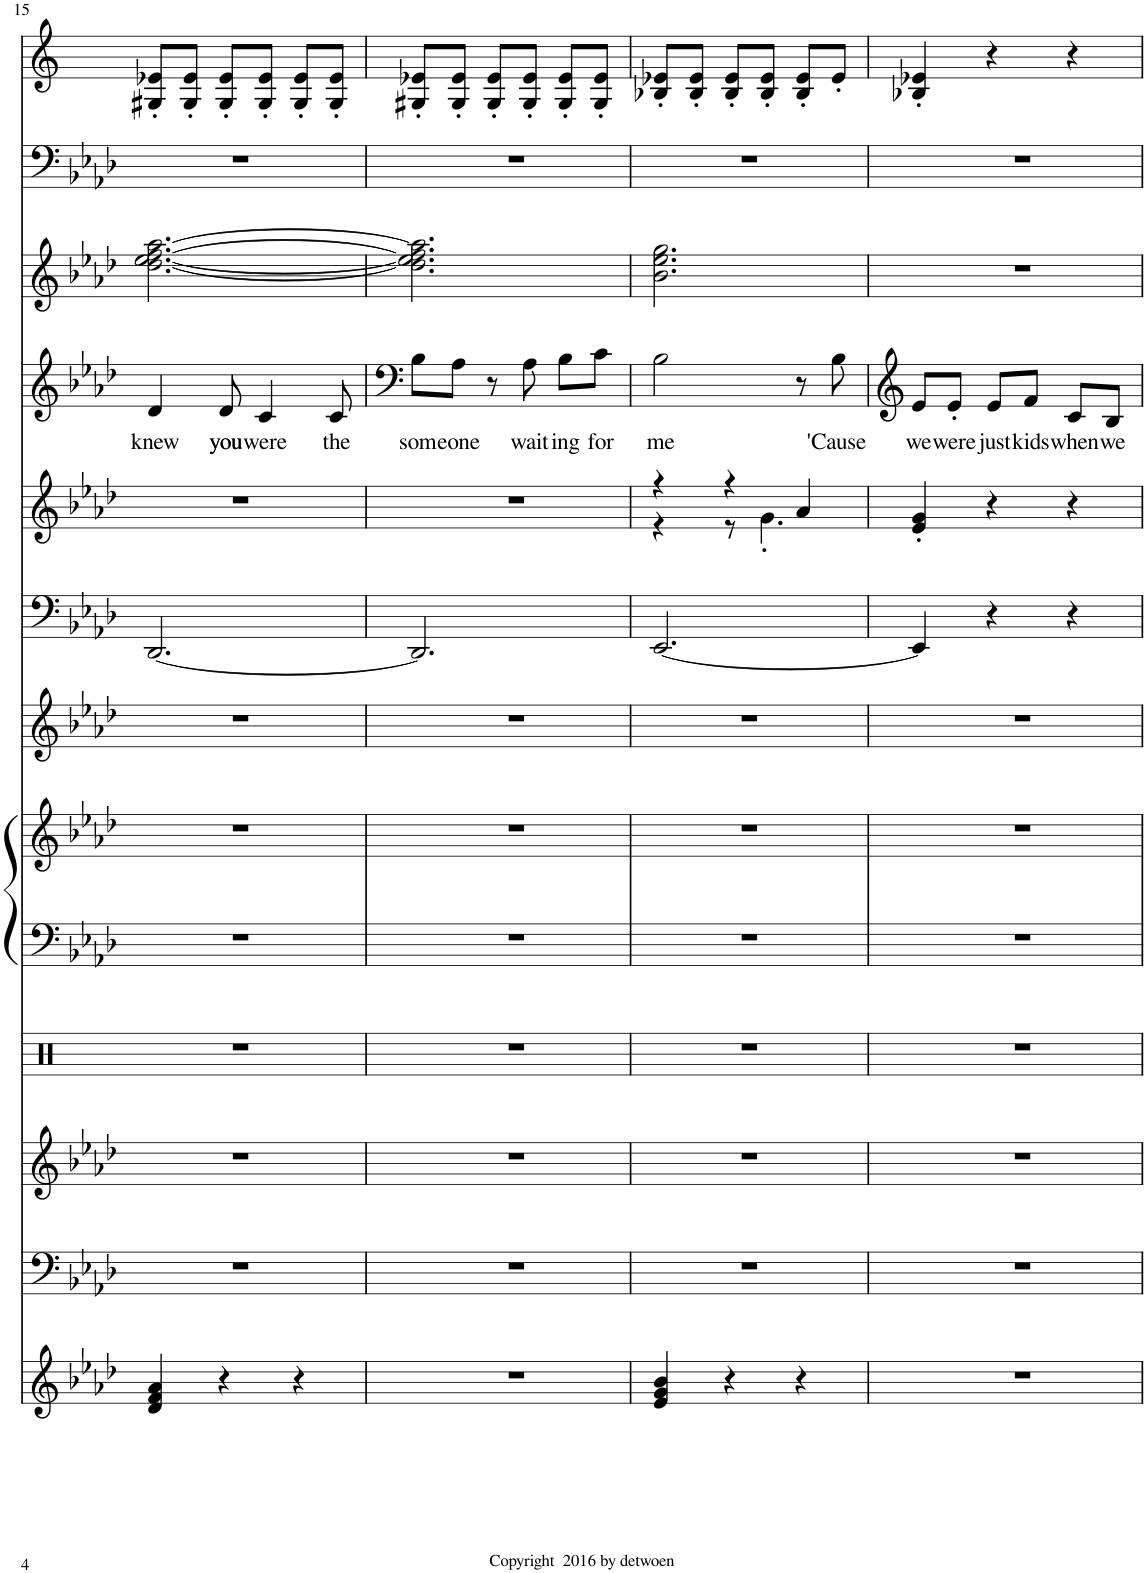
**kern	**kern	**kern	**kern	**kern	**kern	**kern	**kern	**kern	**kern	**text	**kern	**kern	**kern
*part12	*part11	*part10	*part9	*part8	*part8	*part7	*part6	*part5	*part4	*part4	*part3	*part2	*part1
*staff13	*staff12	*staff11	*staff10	*staff9	*staff8	*staff7	*staff6	*staff5	*staff4	*staff4	*staff3	*staff2	*staff1
*I"Grand Piano	*I"Steel Gtr.	*I"Strings 1	*I"Percussion	*I"Syn.Strings 1	*	*I"Warm Pad	*I"Drawbar Organ	*I"Jazz Guitar	*I"Tenor Sax	*	*I"Rock Organ	*I"Picked Bass	*I"Steel Gtr., untitled
*I'Pno	*	*I'Str	*	*I'Str	*	*	*	*	*I'T Sax	*	*	*	*
!!LO:PB:g=z
*clefF4	*clefF4	*clefG2	*clefX	*clefF4	*clefG2	*clefG2	*clefF4	*clefG2	*clefG2	*	*clefG2	*clefF4	*clefG2
*	*	*	*	*	*	*	*	*	*Trd8c14	*	*	*	*
*k[b-e-a-d-]	*k[b-e-a-d-]	*k[b-e-a-d-]	*k[]	*k[b-e-a-d-]	*k[b-e-a-d-]	*k[b-e-a-d-]	*k[b-e-a-d-]	*k[b-e-a-d-]	*k[b-e-a-d-]	*	*k[b-e-a-d-]	*k[b-e-a-d-]	*k[b-e-a-d-]
*M3/4	*M3/4	*M3/4	*M3/4	*M3/4	*M3/4	*M3/4	*M3/4	*M3/4	*M3/4	*	*M3/4	*M3/4	*M3/4
=15	=15	=15	=15	=15	=15	=15	=15	=15	=15	=15	=15	=15	=15
!	!	!	!	!	!	!	!	!	!	!LO:LY:b	!	!	!
4d-/ 4f/ 4a-/	2.r	2.r	2.r	2.r	2.r	2.r	[2.DD-/	2.r	4d-/	knew	[2.dd-\ [2.ee-\ [2.ff\ [2.aa-\	2.r	8G#X/' 8e-X/'L
.	.	.	.	.	.	.	.	.	.	.	.	.	8G#/' 8e-/'J
!	!	!	!	!	!	!	!	!	!	!LO:LY:b	!	!	!
4r	.	.	.	.	.	.	.	.	8d-/	you	.	.	8G#/' 8e-/'L
!	!	!	!	!	!	!	!	!	!	!LO:LY:b	!	!	!
.	.	.	.	.	.	.	.	.	4c/	were	.	.	8G#/' 8e-/'J
4r	.	.	.	.	.	.	.	.	.	.	.	.	8G#/' 8e-/'L
!	!	!	!	!	!	!	!	!	!	!LO:LY:b	!	!	!
.	.	.	.	.	.	.	.	.	8c/	the	.	.	8G#/' 8e-/'J
=16	=16	=16	=16	=16	=16	=16	=16	=16	=16	=16	=16	=16	=16
!	!	!	!	!	!	!	!	!	!	!LO:LY:b	!	!	!
2.r	2.r	2.r	2.r	2.r	2.r	2.r	2.DD-/]	2.r	8B-\L	som	2.dd-\] 2.ee-\] 2.ff\] 2.aa-\]	2.r	8G#X/' 8e-X/'L
!	!	!	!	!	!	!	!	!	!	!LO:LY:b	!	!	!
.	.	.	.	.	.	.	.	.	8A-\J	eone	.	.	8G#/' 8e-/'J
.	.	.	.	.	.	.	.	.	8r	.	.	.	8G#/' 8e-/'L
!	!	!	!	!	!	!	!	!	!	!LO:LY:b	!	!	!
.	.	.	.	.	.	.	.	.	8A-\	wait	.	.	8G#/' 8e-/'J
!	!	!	!	!	!	!	!	!	!	!LO:LY:b	!	!	!
.	.	.	.	.	.	.	.	.	8B-\L	ing	.	.	8G#/' 8e-/'L
!	!	!	!	!	!	!	!	!	!	!LO:LY:b	!	!	!
.	.	.	.	.	.	.	.	.	8c\J	for	.	.	8G#/' 8e-/'J
=17	=17	=17	=17	=17	=17	=17	=17	=17	=17	=17	=17	=17	=17
*	*	*	*	*	*	*	*	*^	*	*	*	*	*
!	!	!	!	!	!	!	!	!	!	!	!LO:LY:b	!	!	!
4e-/ 4g/ 4b-/	2.r	2.r	2.r	2.r	2.r	2.r	[2.EE-/	4r	4r	2B-\	me	2.b-\ 2.ee-\ 2.gg\	2.r	8B-X/' 8e-X/'L
.	.	.	.	.	.	.	.	.	.	.	.	.	.	8B-/' 8e-/'J
4r	.	.	.	.	.	.	.	4r	8r	.	.	.	.	8B-/' 8e-/'L
.	.	.	.	.	.	.	.	.	4.g'\	.	.	.	.	8B-/' 8e-/'J
4r	.	.	.	.	.	.	.	4a-/	.	8r	.	.	.	8B-/' 8e-/'L
!	!	!	!	!	!	!	!	!	!	!	!LO:LY:b	!	!	!
.	.	.	.	.	.	.	.	.	.	8B-\	'Cause	.	.	8e-'/J
*	*	*	*	*	*	*	*	*v	*v	*	*	*	*	*
=18	=18	=18	=18	=18	=18	=18	=18	=18	=18	=18	=18	=18	=18
!	!	!	!	!	!	!	!	!	!	!LO:LY:b	!	!	!
2.r	2.r	2.r	2.r	2.r	2.r	2.r	4EE-/]	4e-/' 4g/'	8e-/L	we	2.r	2.r	4B-X/' 4e-X/'
!	!	!	!	!	!	!	!	!	!	!LO:LY:b	!	!	!
.	.	.	.	.	.	.	.	.	8e-'/J	were	.	.	.
!	!	!	!	!	!	!	!	!	!	!LO:LY:b	!	!	!
.	.	.	.	.	.	.	4r	4r	8e-/L	just	.	.	4r
!	!	!	!	!	!	!	!	!	!	!LO:LY:b	!	!	!
.	.	.	.	.	.	.	.	.	8f/J	kids	.	.	.
!	!	!	!	!	!	!	!	!	!	!LO:LY:b	!	!	!
.	.	.	.	.	.	.	4r	4r	8c/L	when	.	.	4r
!	!	!	!	!	!	!	!	!	!	!LO:LY:b	!	!	!
.	.	.	.	.	.	.	.	.	8B-/J	we	.	.	.
=	=	=	=	=	=	=	=	=	=	=	=	=	=
*-	*-	*-	*-	*-	*-	*-	*-	*-	*-	*-	*-	*-	*-
